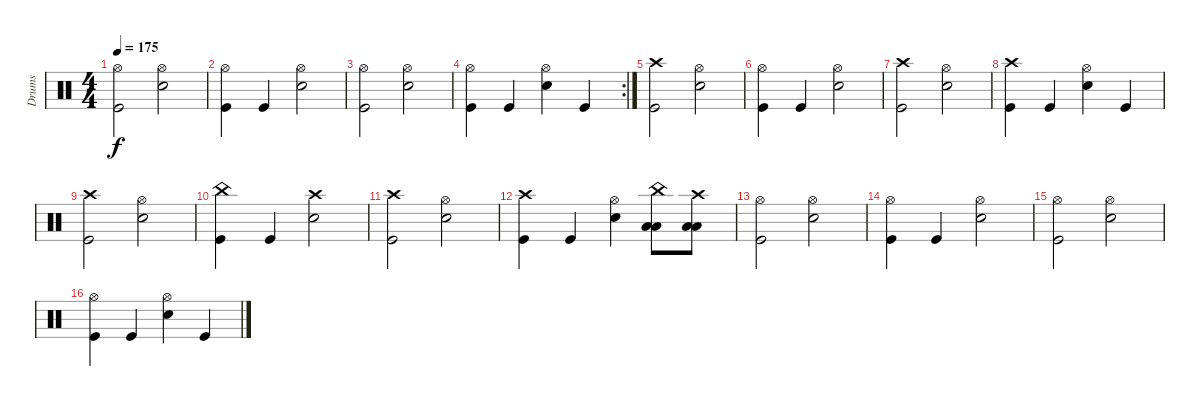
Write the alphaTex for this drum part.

\track ("Drums" "Drums") {instrument percussion}
\staff {score}
\articulation defaults
\ts (4 4)
\tempo 175
\clef neutral
\ks c
("Hi-Hat (open)" "Kick (hit)").2{dy f} ("Hi-Hat (open)" "Snare (hit) 2").2 |
("Hi-Hat (open)" "Kick (hit)").4 "Kick (hit)".4 ("Hi-Hat (open)" "Snare (hit) 2").2 |
("Hi-Hat (open)" "Kick (hit)").2 ("Hi-Hat (open)" "Snare (hit) 2").2 |
\rc 2
("Hi-Hat (open)" "Kick (hit)").4 "Kick (hit)".4 ("Hi-Hat (open)" "Snare (hit) 2").4 "Kick (hit)".4 |
("Crash high (hit)" "Kick (hit)").2 ("Hi-Hat (open)" "Snare (hit) 2").2 |
("Hi-Hat (open)" "Kick (hit)").4 "Kick (hit)".4 ("Hi-Hat (open)" "Snare (hit) 2").2 |
("Crash high (hit)" "Kick (hit)").2 ("Hi-Hat (open)" "Snare (hit) 2").2 |
("Crash high (hit)" "Kick (hit)").4 "Kick (hit)".4 ("Hi-Hat (open)" "Snare (hit) 2").4 "Kick (hit)".4 |
("Crash high (hit)" "Kick (hit)").2 ("Hi-Hat (open)" "Snare (hit) 2").2 |
("China (hit)" "Kick (hit)").4 "Kick (hit)".4 ("Crash high (hit)" "Snare (hit) 2").2 |
("Crash high (hit)" "Kick (hit)").2 ("Hi-Hat (open)" "Snare (hit) 2").2 |
("Crash high (hit)" "Kick (hit)").4 "Kick (hit)".4 ("Hi-Hat (open)" "Snare (hit) 2").4 ("China (hit)" "Low Tom (hit)" "Low Tom (hit)").8 ("Crash high (hit)" "Low Floor Tom (hit)" "Low Floor Tom (hit)").8 |
("Hi-Hat (open)" "Kick (hit)").2 ("Hi-Hat (open)" "Snare (hit) 2").2 |
("Hi-Hat (open)" "Kick (hit)").4 "Kick (hit)".4 ("Hi-Hat (open)" "Snare (hit) 2").2 |
("Hi-Hat (open)" "Kick (hit)").2 ("Hi-Hat (open)" "Snare (hit) 2").2 |
("Hi-Hat (open)" "Kick (hit)").4 "Kick (hit)".4 ("Hi-Hat (open)" "Snare (hit) 2").4 "Kick (hit)".4
